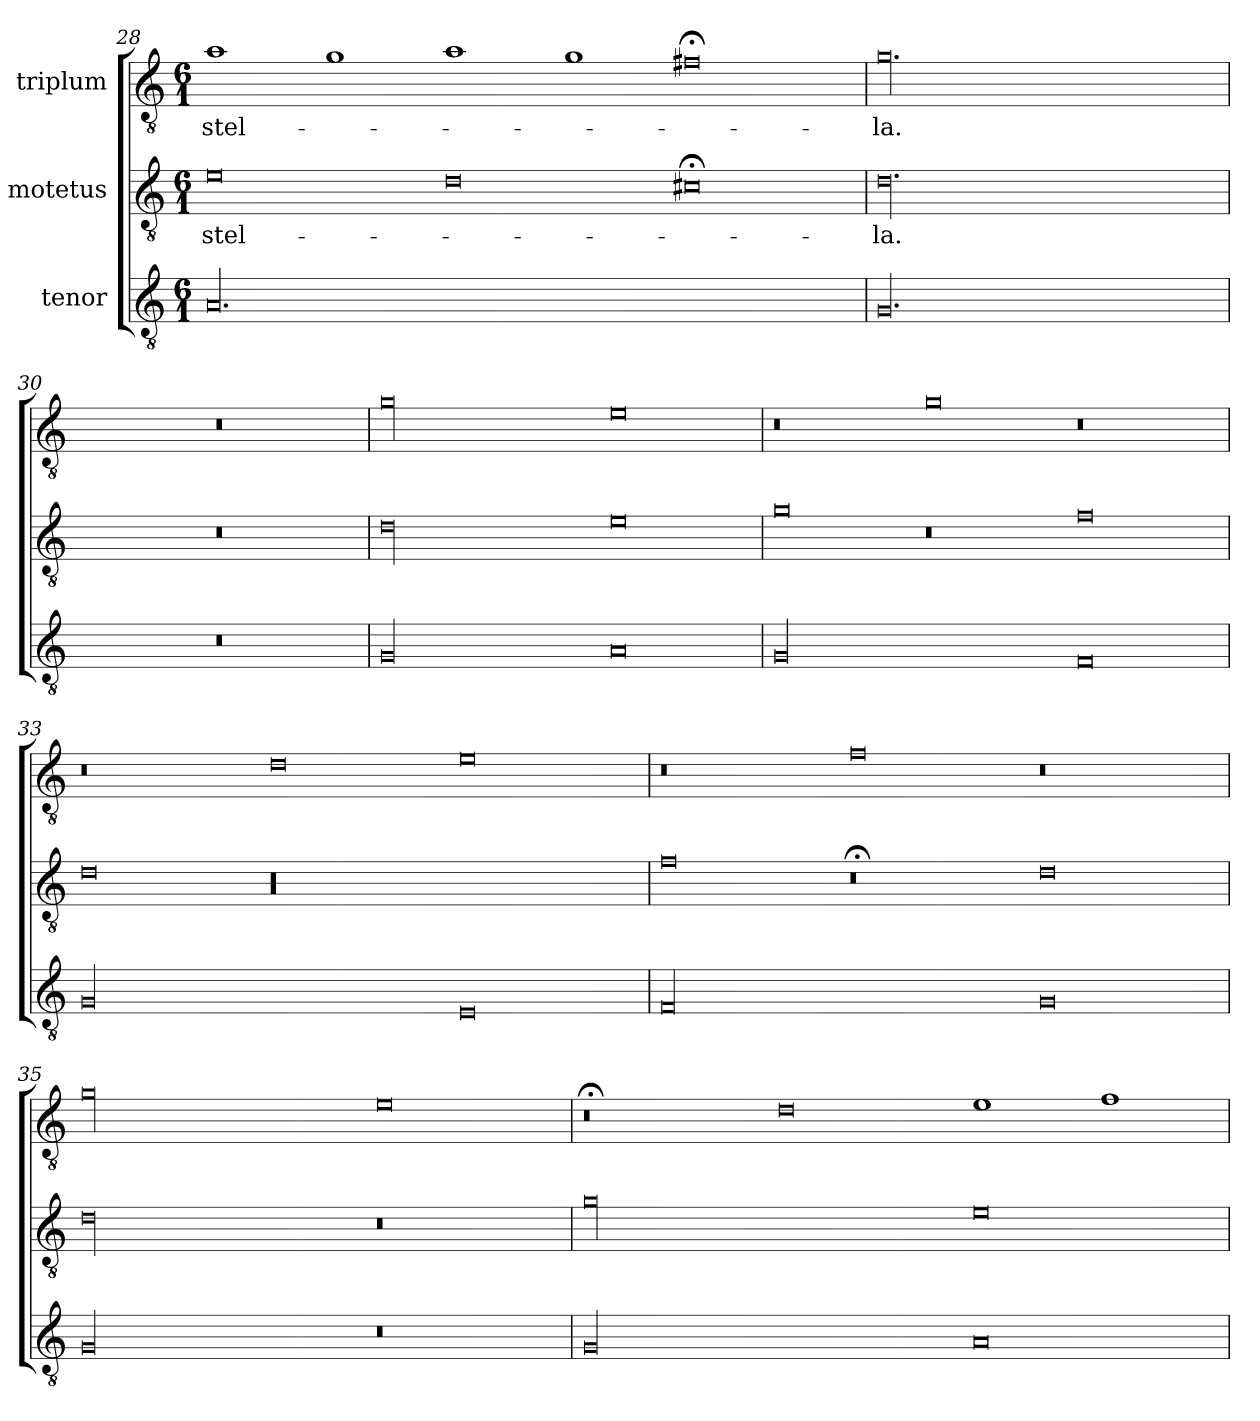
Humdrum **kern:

**kern	**kern	**text	**kern	**text
*part3	*part2	*part2	*part1	*part1
*staff3	*staff2	*staff2	*staff1	*staff1
*I"tenor	*I"motetus	*	*I"triplum	*
*clefGv2	*clefGv2	*	*clefGv2	*
*k[]	*k[]	*	*k[]	*
*C:	*C:	*	*C:	*
*M6/1	*M6/1	*	*M6/1	*
=28	=28	=28	=28	=28
00.A/	0e\	stel-	1a\	stel-
.	.	.	1g\	.
.	0d\	.	1a\	.
.	.	.	1g\	.
.	0c#X;<\	.	0f#X;<\	.
=29	=29	=29	=29	=29
00.G/	00.d\	-la.	00.g\	-la.
=30	=30	=30	=30	=30
00.r	00.r	.	00.r	.
=31	=31	=31	=31	=31
00G/	00d\	.	00g\	.
0A/	0e\	.	0e\	.
=32	=32	=32	=32	=32
00G/	0g\	.	0r	.
.	0r	.	0g\	.
0F/	0f\	.	0r	.
=33	=33	=33	=33	=33
00G/	0d\	.	0r	.
.	00r	.	0d\	.
0E/	.	.	0e\	.
!!LO:PB:g=z
=34	=34	=34	=34	=34
00F/	0f\	.	0r	.
.	0r;<	.	0f\	.
0G/	0d\	.	0r	.
=35	=35	=35	=35	=35
00G/	00d\	.	00g\	.
0r	0r	.	0e\	.
=36	=36	=36	=36	=36
00G/	00g\	.	0r;<	.
.	.	.	0d\	.
0A/	0e\	.	1e\	.
.	.	.	1f\	.
=	=	=	=	=
*-	*-	*-	*-	*-
